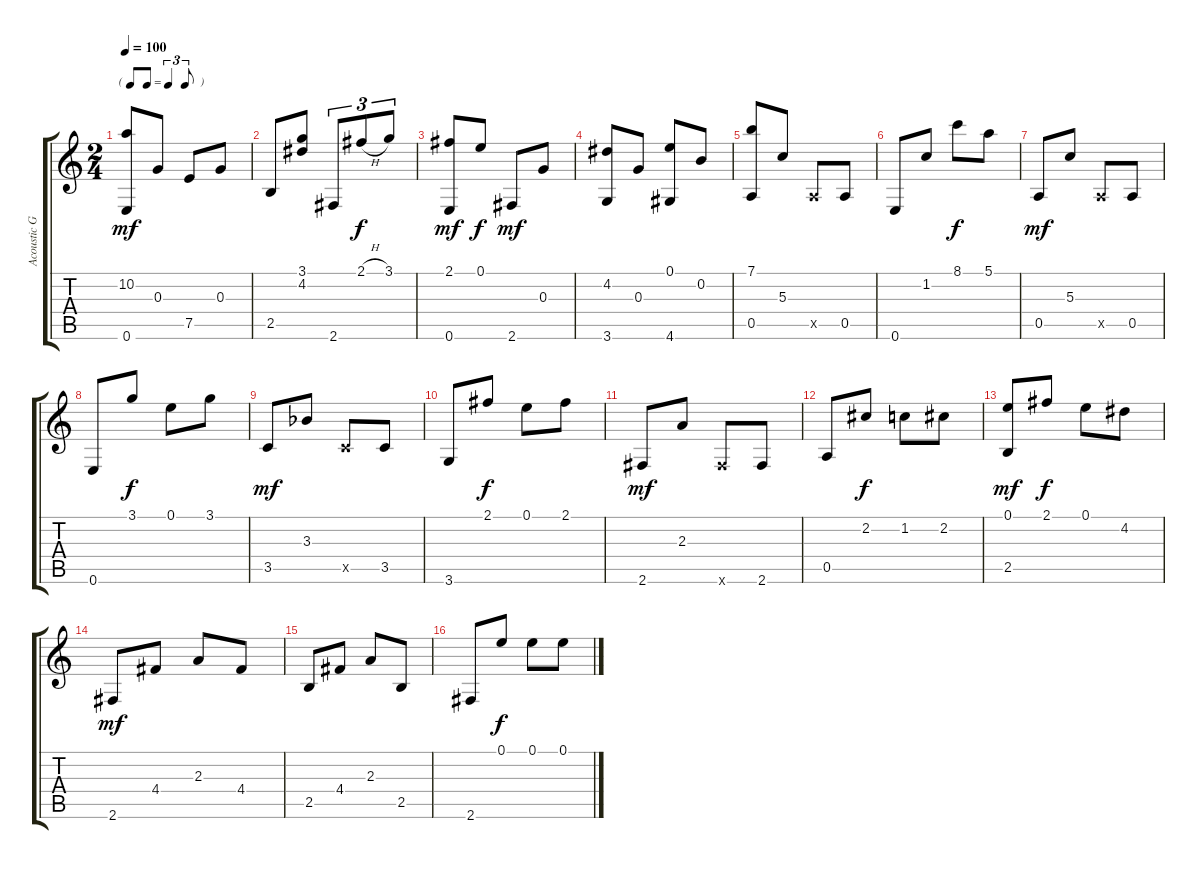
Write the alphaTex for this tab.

\track ("Acoustic Guitar" "Acoustic G") {instrument acousticguitarnylon}
\staff {score tabs}
\tuning (E4 B3 G3 D3 A2 E2) {hide}
\ts (2 4)
\tf triplet8th
\tempo 100
\clef g2
\ks c
(10.2 0.6).8{dy mf} 0.3.8 7.5.8 0.3.8 |
2.5.8 (3.1 4.2).8 2.6.8{tu (3 2)} 2.1{h}.8{tu (3 2) dy f} 3.1.8{tu (3 2)} |
(2.1 0.6).8{dy mf} 0.1.8{dy f} 2.6.8{dy mf} 0.3.8 |
(4.2 3.6).8 0.3.8 (0.1 4.6).8 0.2.8 |
(7.1 0.5).8 5.3.8 0.5{x}.8 0.5.8 |
0.6.8 1.2.8 8.1.8{dy f} 5.1.8 |
0.5.8{dy mf} 5.3.8 0.5{x}.8 0.5.8 |
0.6.8 3.1.8{dy f} 0.1.8 3.1.8 |
3.5.8{dy mf} 3.3{acc b}.8 3.5{x}.8 3.5.8 |
3.6.8 2.1.8{dy f} 0.1.8 2.1.8 |
2.6.8{dy mf} 2.3.8 2.6{x}.8 2.6.8 |
0.5.8 2.2.8{dy f} 1.2.8 2.2.8 |
(0.1 2.5).8{dy mf} 2.1.8{dy f} 0.1.8 4.2.8 |
2.6.8{dy mf} 4.4.8 2.3.8 4.4.8 |
2.5.8 4.4.8 2.3.8 2.5.8 |
2.6.8 0.1.8{dy f} 0.1.8 0.1.8
